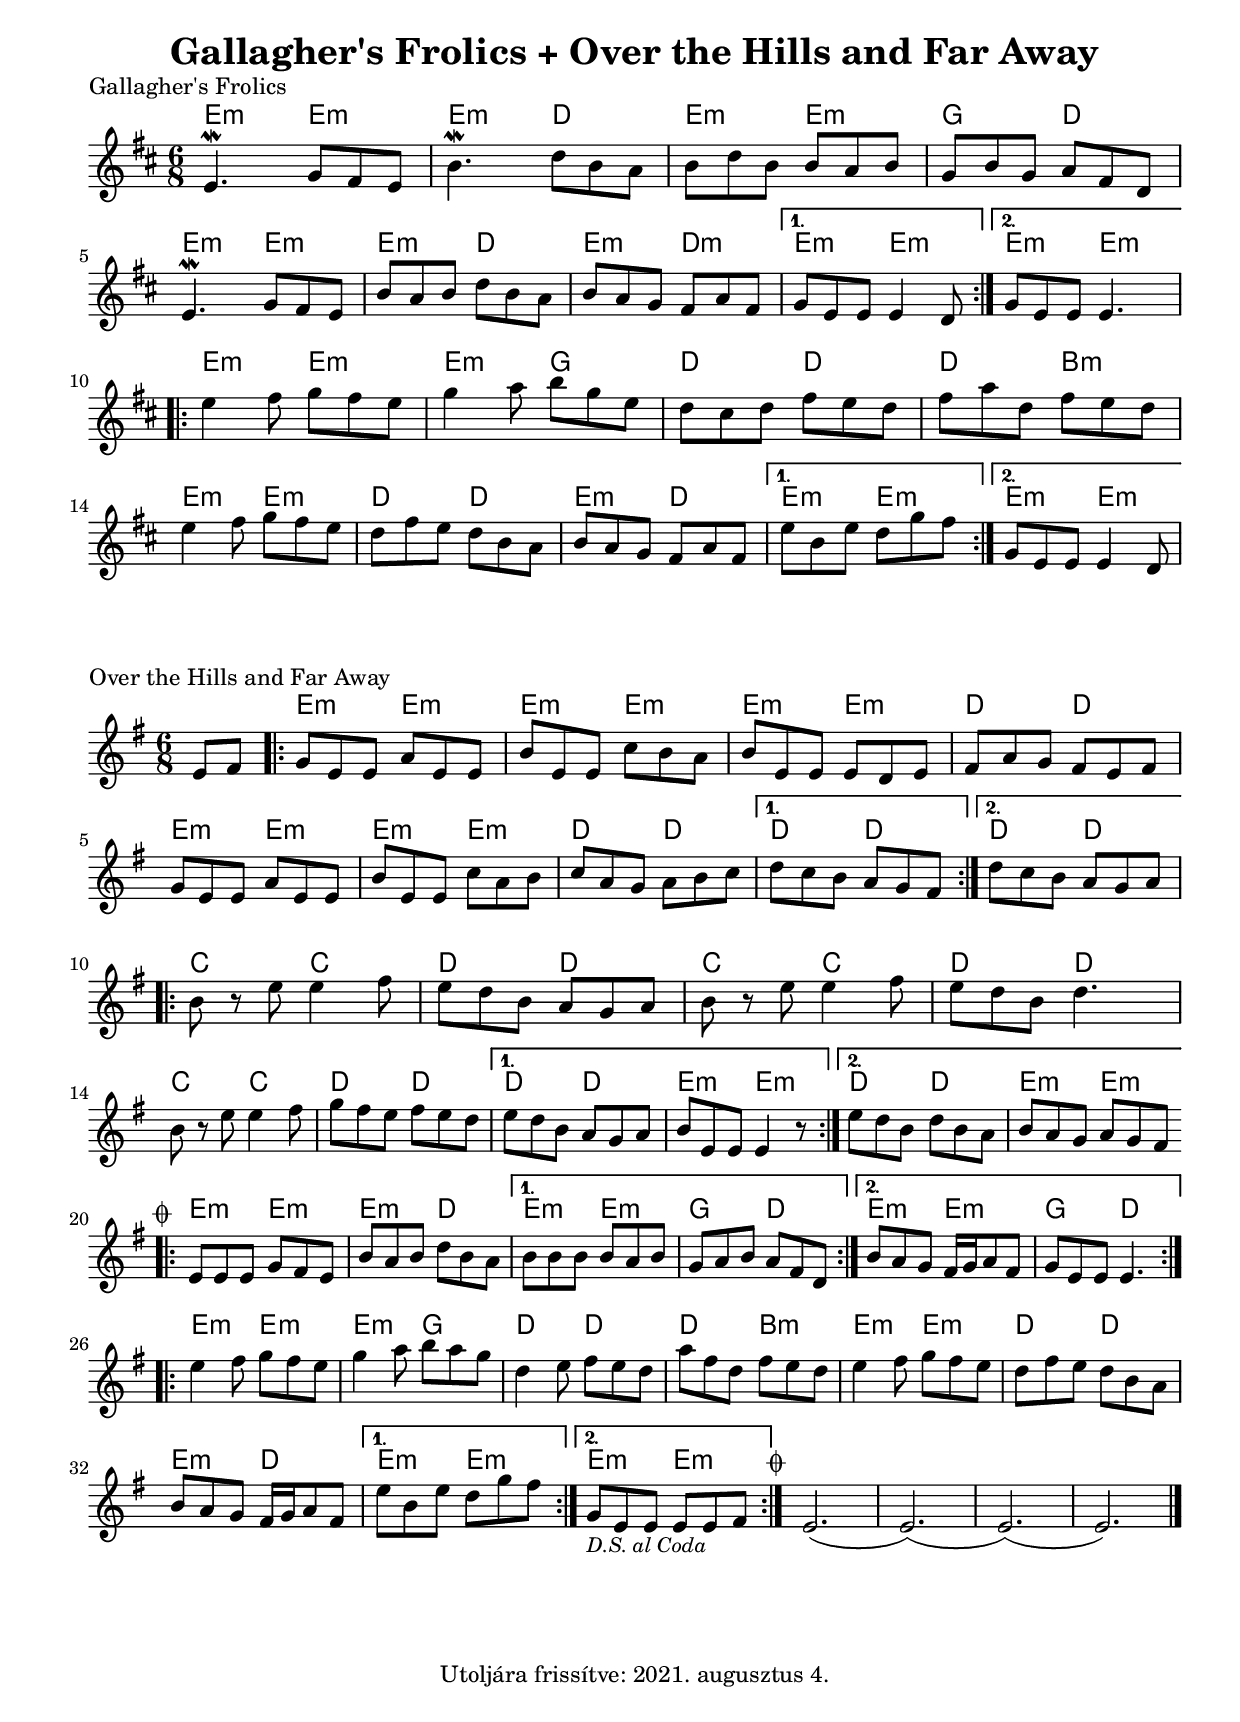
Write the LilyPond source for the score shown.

\include "default-settings.ly"

\header {
  title = "Gallagher's Frolics + Over the Hills and Far Away"
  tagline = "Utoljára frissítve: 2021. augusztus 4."
  %style = https://www.youtube.com/watch?v=6pld3E3l4uI
}

voltaAdLib = \markup {  \text \italic {  D.S. al Coda  } }

global = {
  \key e \minor
  \time 6/8
  %\tempo 4 = 180
}

% Source: https://thesession.org/tunes/160 first version
gallaghers = \relative c' {
  \key b \minor
  \time 6/8

  \dynamicUp
  %\partial 8 d8
  \repeat volta 2 {
    e4.\mordent g8 fis e | b'4.\mordent d8 b a | b d b b a b g b g a fis d |
    \break
    e4.\mordent g8 fis e | b' a b d b a b a g fis a fis
  }
  \alternative {
    { g e e e4 d8 }
    { g e e e4. }
  }
  \break
  \repeat volta 2 {
    e'4 fis8 g fis e | g4 a8 b g e | d cis d fis e d | fis a d, fis e d |
    \break
    e4 fis8 g fis e | d fis e d b a | b a g fis a fis
  }
  \alternative {
     { e' b e d g fis } % { g8 e e e4 e'8 }
     { g,8 e e e4 d8 }
  }
  %ˇ\bar "|."
}


harmoniesGallaghers = \chordmode {
    % Part A
    e4:m r8 e4:m r8| e4:m r8 d4  r8 | e4:m r8 e4:m r8 | g4 r8 d4 r8
    e4:m r8 e4:m r8| e4:m r8 d4  r8 | e4:m r8 d4:m r8 | e4:m r8 e4:m r8 | e4:m r8 e4:m r8
    % Part B
    e4:m r8 e4:m r8| e4:m r8 g4  r8 | d4 r8 d4 r8 | d4 r8 b4:m r8
    e4:m r8 e4:m r8| d4 r8 d4  r8 | e4:m r8 d4 r8 | e4:m r8 e4:m r8 | e4:m r8 e4:m r8
}

overTheHills = \relative c'{
  \global
      \partial 4 e8 fis  |
      \repeat volta 2 {
        g%\mark \markup \small { \musicglyph #"scripts.segno" }
          e e a e e      |
        b' e, e c' b a |
        b e, e e d e   |
        fis a g fis e fis |
        g e e a e e |
        b' e, e c' a b |
        c a g a b c |
      }
      \alternative {
        {d c b a g fis }
        {d' c b a g a}
      }
      \break
      \repeat volta 2 {
         b8 r e8 e4 fis8 | e d b a g a | b r e e4 fis8 e d b d4. |
         \break
         b8 r e8 e4 fis8 | g fis e fis e d |
      }
      \alternative {
        {e d b a g a | b e, e e4 r8 }
        {e' d b d b a | b a g a g fis
          \mark \markup \small { \musicglyph #"scripts.coda" "" }
        }
      }
      \break
      \bar ".|:"
        \repeat volta 2 {
         e e e g fis e | b' a b d b a
        }
       \alternative{
         { b b b b a b | g a b a fis d }
         { b' a g fis16 g a8 fis g e e e4.  }
        }
      \bar ":|.|:"
      \break
      \repeat volta 2 {
       e'4 fis8 g fis e|  g4 a8 b a g | d4 e8 fis e d | a' fis d fis e d |
       %\break
       e4 fis8 g fis e | d fis e d b a | b a g fis16 g a8 fis
      }
      \alternative {
         { e' b e d g fis }
         { g,_\markup { \small \italic "D.S. al Coda"} e e e e fis }
     }
    \bar ":|." %\break
     \mark \markup \small { \musicglyph #"scripts.coda" "" }
     e2.   (e) (e) (e)
     \bar "|."
}


harmoniesOverTheHills =  \chordmode {
    r4
    e4:m r8 e4:m r8 | e4:m r8 e4:m r8 | e4:m r8 e4:m r8 | d4 r8 d4 r8 |
    e4:m r8 e4:m r8 | e4:m r8 e4:m r8 | d4   r8 d4 r8   | d4 r8 d4 r8 |  d4 r8 d4 r8 |
    c4 r8 c4 r8 | d4 r8 d4 r8 | c4 r8 c4 r8 | d4 r8 d4 r8 |
    c4 r8 c4 r8 | d4 r8 d4 r8 | d4 r8 d4 r8 | e4:min r8 e4:min r8 | d4 r8 d4 r8  |  e4:min r8 e4:min r8
    % Gallagher's
    e4:m r8 e4:m r8| e4:m r8 d4  r8 | e4:m r8 e4:m r8 | g4 r8 d4 r8 | e4:m r8 e4:m r8 | g4 r8 d4 r8
    %% Part A
    %e4:m r8 e4:m r8| e4:m r8 d4  r8 | e4:m r8 e4:m r8 | g4 r8 d4 r8
    %e4:m r8 e4:m r8| e4:m r8 d4  r8 | e4:m r8 d4:m r8 | e4:m r8 e4:m r8 | e4:m r8 e4:m r8
    %% Part B
    e4:m r8 e4:m r8| e4:m r8 g4  r8 | d4 r8 d4 r8 | d4 r8 b4:m r8
    e4:m r8 e4:m r8| d4 r8 d4  r8 | e4:m r8 d4 r8 | e4:m r8 e4:m r8 | e4:m r8 e4:m r8
}


\score {
 \header { piece = "Gallagher's Frolics" }
  <<
      \new ChordNames {
        \set noChordSymbol = ""
        \set chordChanges = ##t
        \harmoniesGallaghers
      }
       \gallaghers
  >>

 % \layout { }
 % \midi { }
}


\score {
  \header { piece = "Over the Hills and Far Away" }
  <<
      \new ChordNames {
        \set noChordSymbol = ""
        \set chordChanges = ##t
        \harmoniesOverTheHills
      }
       \overTheHills
  >>

  \layout { }
  \midi { }
}
